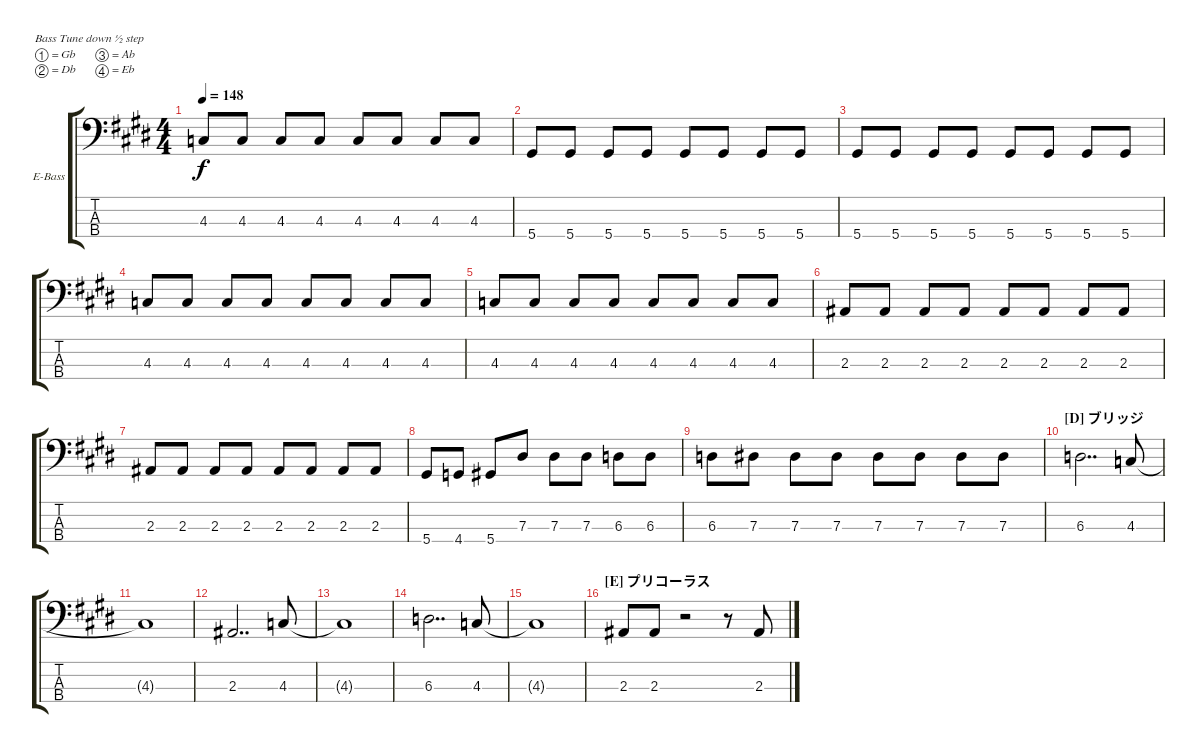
\bracketExtendMode groupsimilarinstruments
\firstSystemTrackNameOrientation horizontal
\otherSystemsTrackNameOrientation horizontal
\track ("Satoma" "E-Bass") {instrument electricbassfinger}
\staff {score tabs}
\tuning (Gb2 Db2 Ab1 Eb1)
\ts (4 4)
\tempo 148
\clef f4
\ks e
4.3.8{dy f} 4.3.8 4.3.8 4.3.8 4.3.8 4.3.8 4.3.8 4.3.8 |
5.4.8 5.4.8 5.4.8 5.4.8 5.4.8 5.4.8 5.4.8 5.4.8 |
5.4.8 5.4.8 5.4.8 5.4.8 5.4.8 5.4.8 5.4.8 5.4.8 |
4.3.8 4.3.8 4.3.8 4.3.8 4.3.8 4.3.8 4.3.8 4.3.8 |
4.3.8 4.3.8 4.3.8 4.3.8 4.3.8 4.3.8 4.3.8 4.3.8 |
2.3.8 2.3.8 2.3.8 2.3.8 2.3.8 2.3.8 2.3.8 2.3.8 |
2.3.8 2.3.8 2.3.8 2.3.8 2.3.8 2.3.8 2.3.8 2.3.8 |
5.4.8 4.4.8 5.4.8 7.3.8 7.3.8 7.3.8 6.3.8 6.3.8 |
6.3.8 7.3.8 7.3.8 7.3.8 7.3.8 7.3.8 7.3.8 7.3.8 |
\section ("D" "ブリッジ")
6.3.2{dd} 4.3.8 |
4.3{t}.1 |
2.3.2{dd} 4.3.8 |
4.3{t}.1 |
6.3.2{dd} 4.3.8 |
4.3{t}.1 |
\section ("E" "プリコーラス")
2.3.8 2.3.8 r.2 r.8 2.3.8
